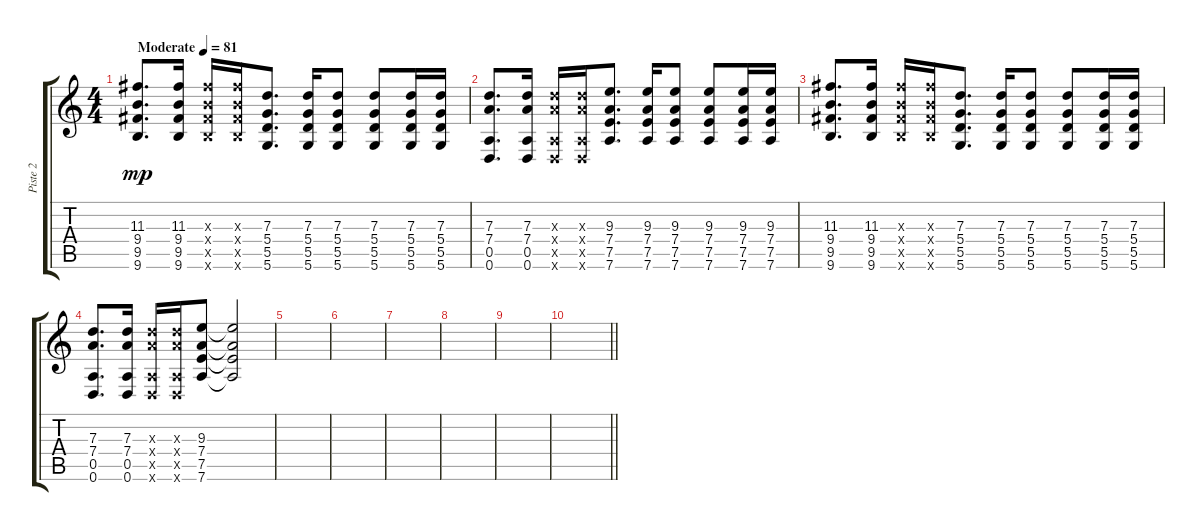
\track ("Piste 2" "Piste 2") {instrument acousticguitarsteel}
\staff {score tabs}
\tuning (E4 B3 G3 D3 A2 D2) {hide}
\ts (4 4)
\tempo (81 "Moderate")
\clef g2
\ks c
(11.3 9.4 9.5 9.6).8{d dy mp instrument acousticguitarsteel} (11.3 9.4 9.5 9.6).16 (11.3{x} 9.4{x} 9.5{x} 9.6{x}).16 (11.3{x} 9.4{x} 9.5{x} 9.6{x}).16 (7.3 5.4 5.5 5.6).8{d} (7.3 5.4 5.5 5.6).16 (7.3 5.4 5.5 5.6).8 (7.3 5.4 5.5 5.6).8 (7.3 5.4 5.5 5.6).16 (7.3 5.4 5.5 5.6).16 |
(7.3 7.4 0.5 0.6).8{d} (7.3 7.4 0.5 0.6).16 (7.3{x} 7.4{x} 0.5{x} 0.6{x}).16 (7.3{x} 7.4{x} 0.5{x} 0.6{x}).16 (9.3 7.4 7.5 7.6).8{d} (9.3 7.4 7.5 7.6).16 (9.3 7.4 7.5 7.6).8 (9.3 7.4 7.5 7.6).8 (9.3 7.4 7.5 7.6).16 (9.3 7.4 7.5 7.6).16 |
(11.3 9.4 9.5 9.6).8{d} (11.3 9.4 9.5 9.6).16 (11.3{x} 9.4{x} 9.5{x} 9.6{x}).16 (11.3{x} 9.4{x} 9.5{x} 9.6{x}).16 (7.3 5.4 5.5 5.6).8{d} (7.3 5.4 5.5 5.6).16 (7.3 5.4 5.5 5.6).8 (7.3 5.4 5.5 5.6).8 (7.3 5.4 5.5 5.6).16 (7.3 5.4 5.5 5.6).16 |
(7.3 7.4 0.5 0.6).8{d} (7.3 7.4 0.5 0.6).16 (7.3{x} 7.4{x} 0.5{x} 0.6{x}).16 (7.3{x} 7.4{x} 0.5{x} 0.6{x}).16 (9.3 7.4 7.5 7.6).8 (9.3{t} 7.4{t} 7.5{t} 7.6{t}).2 |
|
|
|
|
|
\barLineRight lightlight
